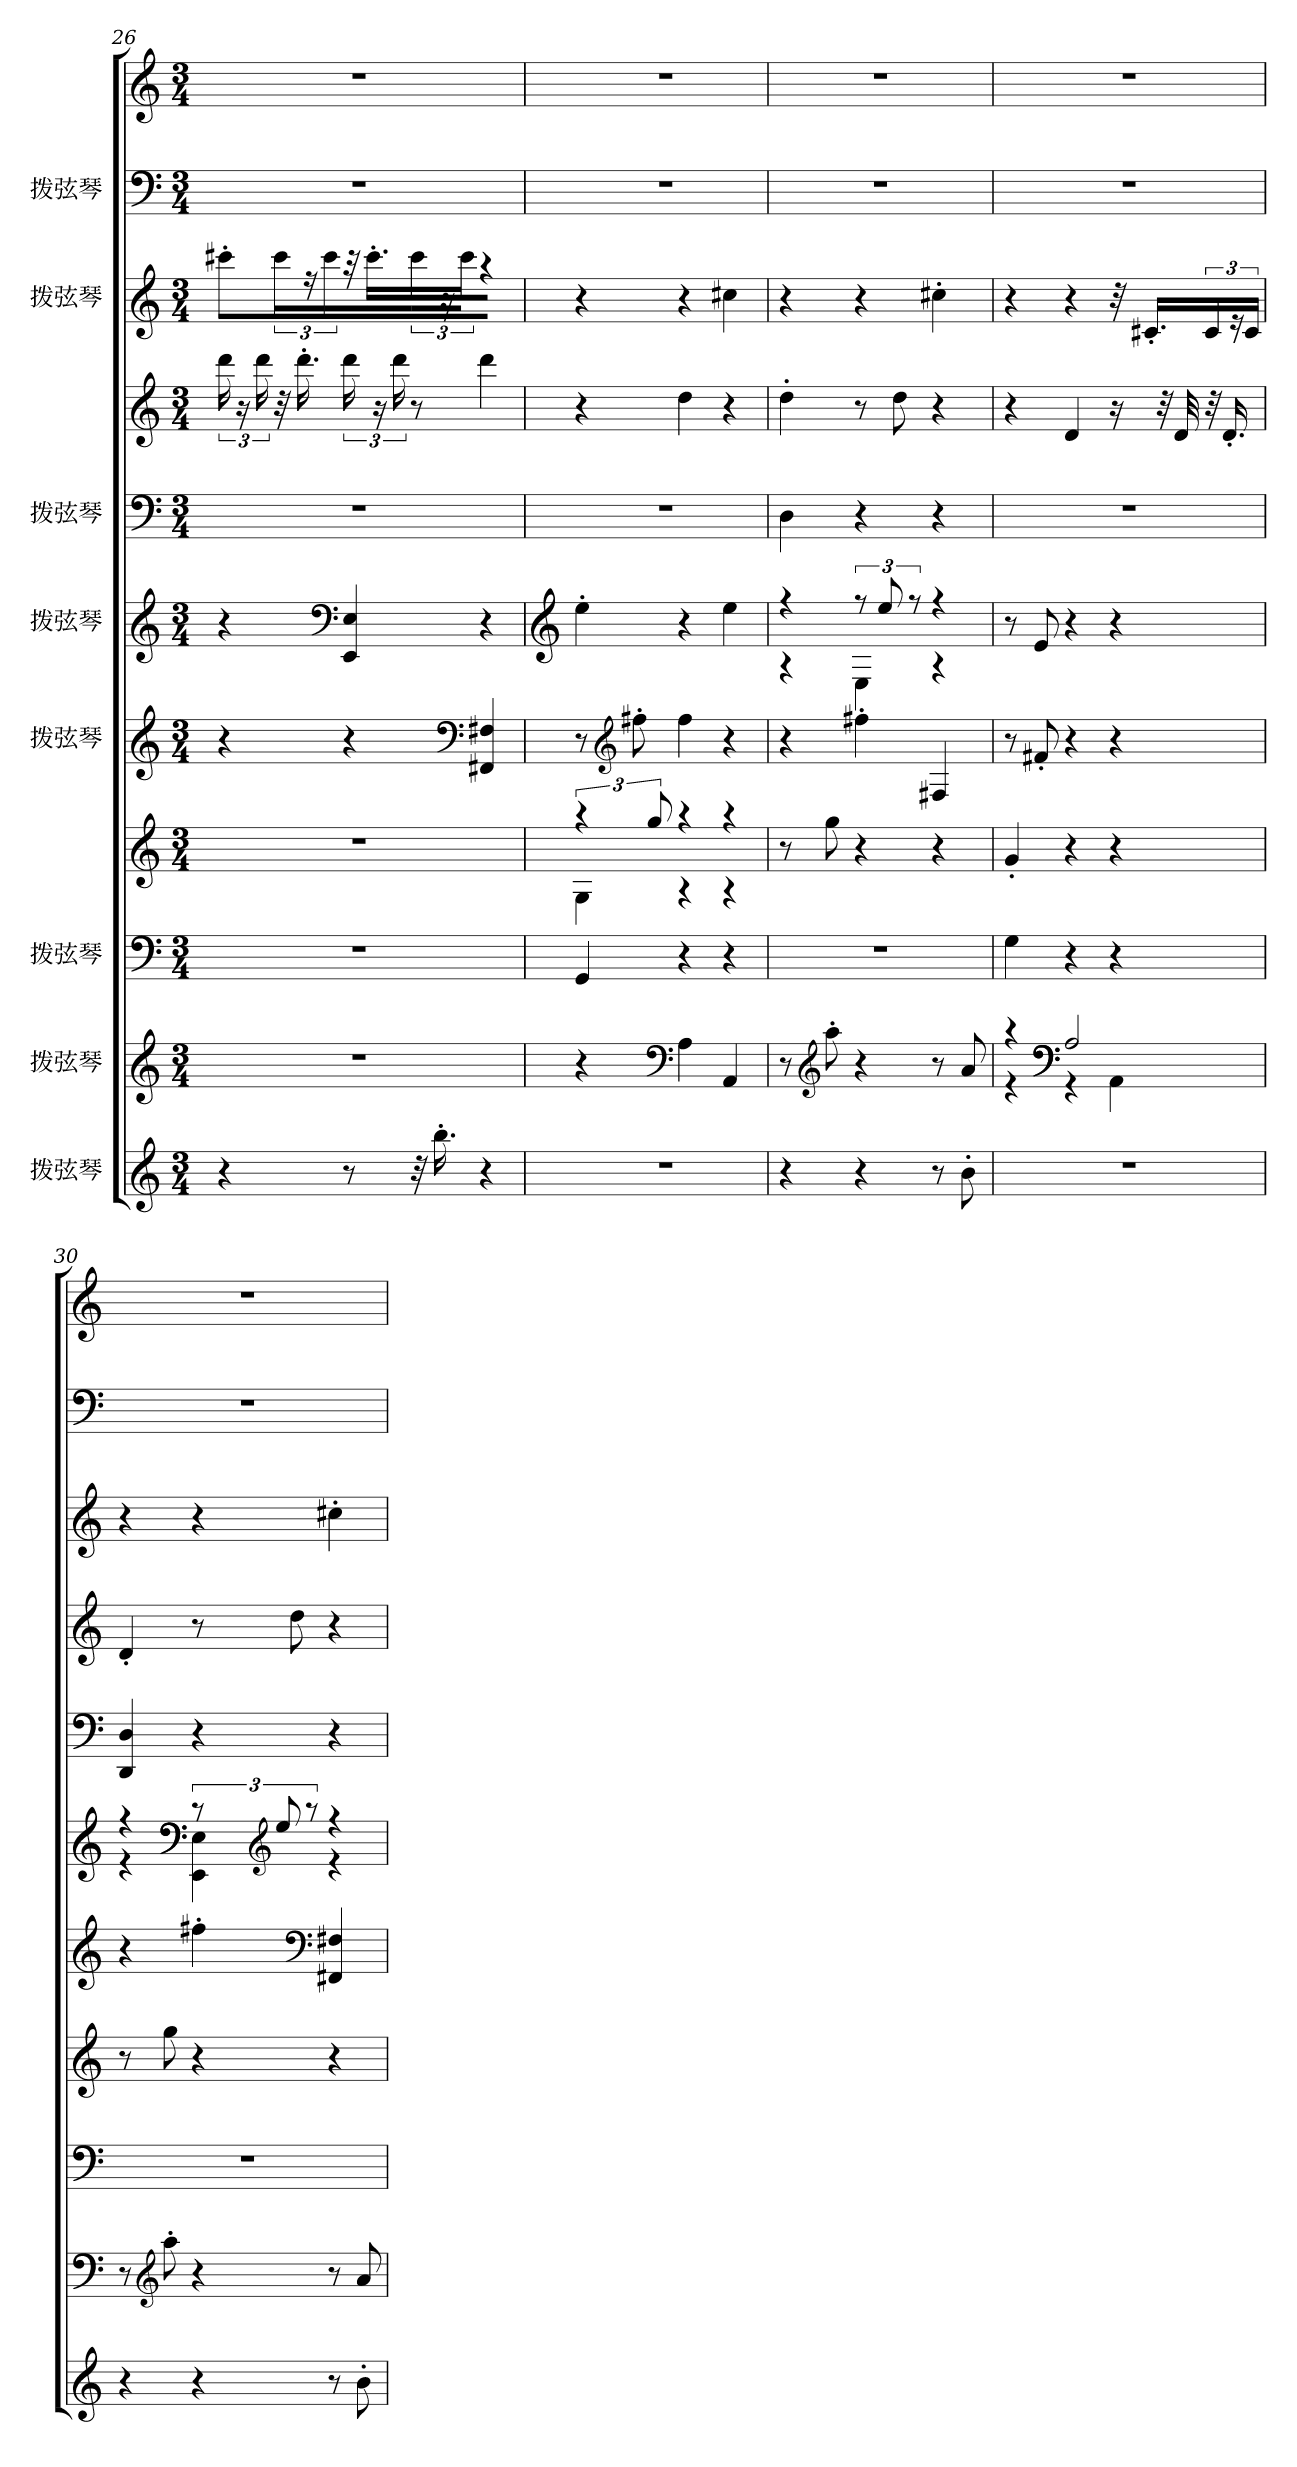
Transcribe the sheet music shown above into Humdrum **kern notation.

**kern	**kern	**kern	**kern	**kern	**kern	**kern	**kern	**kern	**kern	**kern
*part8	*part7	*part6	*part6	*part5	*part4	*part3	*part3	*part2	*part1	*part1
*staff11	*staff10	*staff9	*staff8	*staff7	*staff6	*staff5	*staff4	*staff3	*staff2	*staff1
*I"拨弦琴	*I"拨弦琴	*I"拨弦琴	*	*I"拨弦琴	*I"拨弦琴	*I"拨弦琴	*	*I"拨弦琴	*I"拨弦琴	*
*clefG2	*clefG2	*clefF4	*clefG2	*clefG2	*clefG2	*clefF4	*clefG2	*clefG2	*clefF4	*clefG2
*k[]	*k[]	*k[]	*k[]	*k[]	*k[]	*k[]	*k[]	*k[]	*k[]	*k[]
*M3/4	*M3/4	*M3/4	*M3/4	*M3/4	*M3/4	*M3/4	*M3/4	*M3/4	*M3/4	*M3/4
=26	=26	=26	=26	=26	=26	=26	=26	=26	=26	=26
4r	2.r	2.r	2.r	4r	4r	2.r	24ddd\	8ccc#X'\L	2.r	2.r
.	.	.	.	.	.	.	24r	.	.	.
.	.	.	.	.	.	.	24ddd\	.	.	.
.	.	.	.	.	.	.	32r	24ccc#\Jk	.	.
.	.	.	.	.	.	.	16.ddd'\	.	.	.
.	.	.	.	.	.	.	.	24r	.	.
.	.	.	.	.	.	.	.	24ccc#\	.	.
*	*	*	*	*	*clefF4	*	*	*	*	*
8r	.	.	.	4r	4EE/ 4E/	.	24ddd\	32r	.	.
.	.	.	.	.	.	.	.	16.ccc#'\LL	.	.
.	.	.	.	.	.	.	24r	.	.	.
.	.	.	.	.	.	.	24ddd\	.	.	.
32r	.	.	.	.	.	.	8r	24ccc#\JJ	.	.
16.bb'\	.	.	.	.	.	.	.	.	.	.
.	.	.	.	.	.	.	.	24r	.	.
.	.	.	.	.	.	.	.	24ccc#\	.	.
*	*	*	*	*clefF4	*	*	*	*	*	*
4r	.	.	.	4FF#X/ 4F#X/	4r	.	4ddd\	4r	.	.
!!LO:PB:g=z
=27	=27	=27	=27	=27	=27	=27	=27	=27	=27	=27
*	*	*	*	*	*clefG2	*	*	*	*	*
*	*	*	*^	*	*	*	*	*	*	*
2.r	4r	4GG/	6r	4G\	8r	4ee'\	2.r	4r	4r	2.r	2.r
*	*	*	*	*	*clefG2	*	*	*	*	*	*
.	.	.	.	.	8ff#X'\	.	.	.	.	.	.
.	.	.	12gg/	.	.	.	.	.	.	.	.
*	*clefF4	*	*	*	*	*	*	*	*	*	*
.	4A\	4r	4r	4r	4ff#\	4r	.	4dd\	4r	.	.
.	4AA/	4r	4r	4r	4r	4ee\	.	4r	4cc#X\	.	.
*	*	*	*v	*v	*	*	*	*	*	*	*
=28	=28	=28	=28	=28	=28	=28	=28	=28	=28	=28
*	*	*	*	*	*^	*	*	*	*	*
4r	8r	2.r	8r	4r	4r	4r	4D\	4dd'\	4r	2.r	2.r
*	*clefG2	*	*	*	*	*	*	*	*	*	*
.	8aa'\	.	8gg\	.	.	.	.	.	.	.	.
4r	4r	.	4r	4ff#X'\	12r	4E\	4r	8r	4r	.	.
.	.	.	.	.	12ee/	.	.	.	.	.	.
.	.	.	.	.	.	.	.	8dd\	.	.	.
.	.	.	.	.	12r	.	.	.	.	.	.
8r	8r	.	4r	4F#X/	4r	4r	4r	4r	4cc#X'\	.	.
8b'\	8a/	.	.	.	.	.	.	.	.	.	.
*	*	*	*	*	*v	*v	*	*	*	*	*
=29	=29	=29	=29	=29	=29	=29	=29	=29	=29	=29
*	*^	*	*	*	*	*	*	*	*	*
2.r	4r	4r	4G\	4g'/	8r	8r	2.r	4r	4r	2.r	2.r
.	.	.	.	.	8f#X'/	8e/	.	.	.	.	.
*	*clefF4	*	*	*	*	*	*	*	*	*	*
.	2A/	4r	4r	4r	4r	4r	.	4d/	4r	.	.
.	.	4AA\	4r	4r	4r	4r	.	16r	32r	.	.
.	.	.	.	.	.	.	.	.	16.c#X'/LL	.	.
.	.	.	.	.	.	.	.	32r	.	.	.
.	.	.	.	.	.	.	.	32d/	.	.	.
.	.	.	.	.	.	.	.	32r	24c#/JJ	.	.
.	.	.	.	.	.	.	.	16.d'/	.	.	.
.	.	.	.	.	.	.	.	.	24r	.	.
.	.	.	.	.	.	.	.	.	24c#/	.	.
*	*v	*v	*	*	*	*	*	*	*	*	*
!!LO:PB:g=z
=30	=30	=30	=30	=30	=30	=30	=30	=30	=30	=30
*	*	*	*	*	*^	*	*	*	*	*
4r	8r	2.r	8r	4r	4r	4r	4DD/ 4D/	4d'/	4r	2.r	2.r
*	*clefG2	*	*	*	*	*	*	*	*	*	*
.	8aa'\	.	8gg\	.	.	.	.	.	.	.	.
*	*	*	*	*	*clefF4	*	*	*	*	*	*
4r	4r	.	4r	4ff#X'\	12r	4EE\ 4E\	4r	8r	4r	.	.
*	*	*	*	*	*clefG2	*	*	*	*	*	*
.	.	.	.	.	12ee/	.	.	.	.	.	.
.	.	.	.	.	.	.	.	8dd\	.	.	.
.	.	.	.	.	12r	.	.	.	.	.	.
*	*	*	*	*clefF4	*	*	*	*	*	*	*
8r	8r	.	4r	4FF#X/ 4F#X/	4r	4r	4r	4r	4cc#X'\	.	.
8b'\	8a/	.	.	.	.	.	.	.	.	.	.
*	*	*	*	*	*v	*v	*	*	*	*	*
=	=	=	=	=	=	=	=	=	=	=
*-	*-	*-	*-	*-	*-	*-	*-	*-	*-	*-
